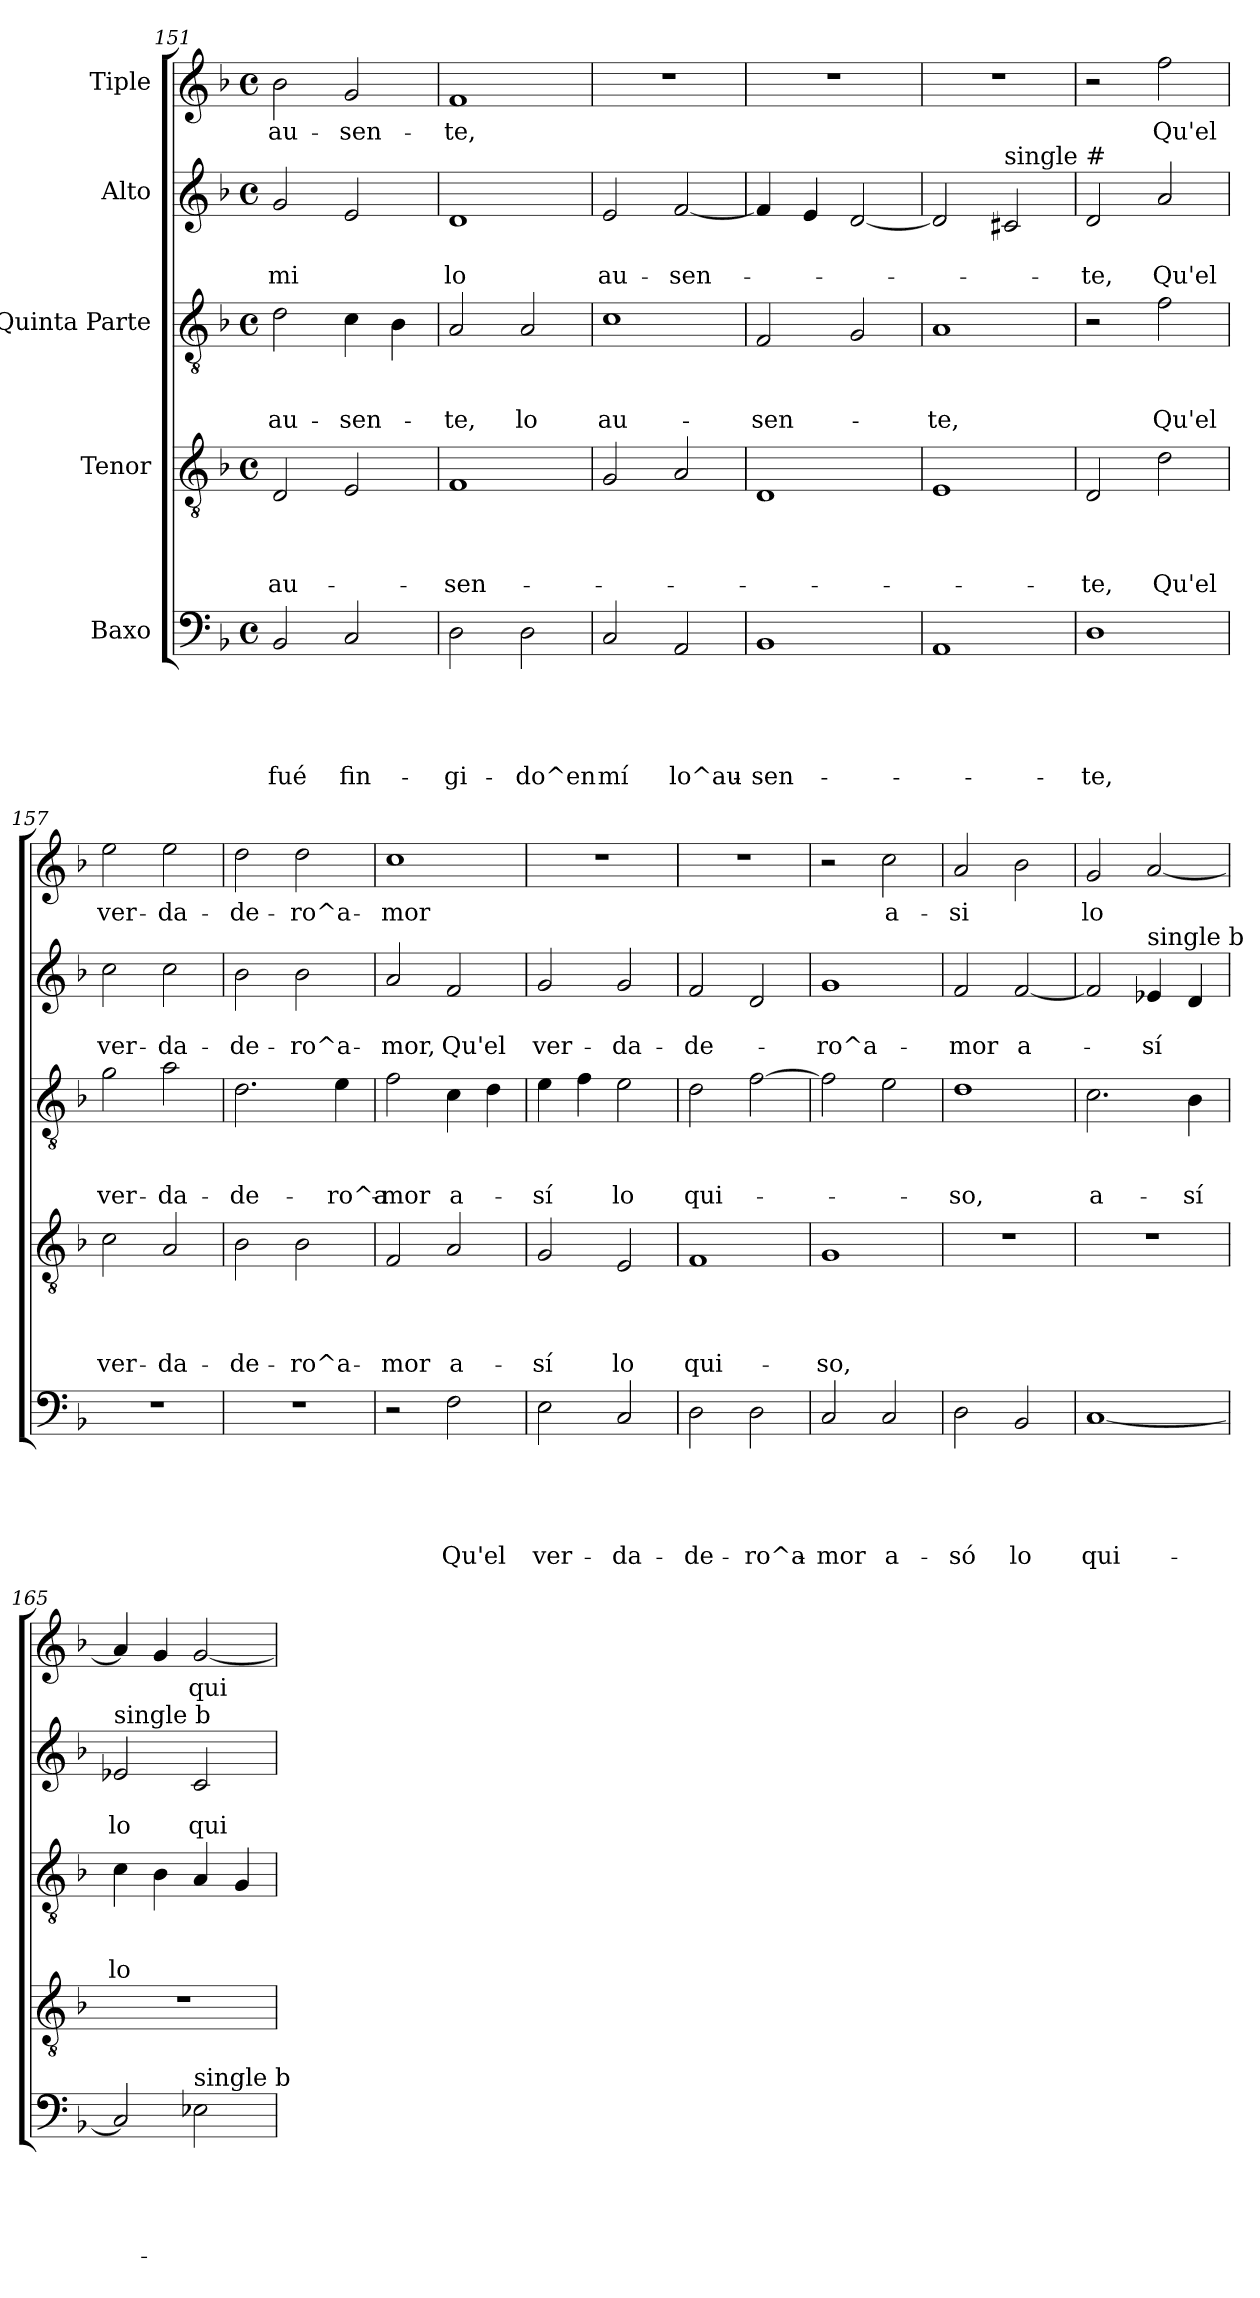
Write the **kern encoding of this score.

**kern	**text	**text	**text	**text	**text	**kern	**text	**text	**text	**text	**kern	**text	**text	**text	**kern	**text	**text	**kern	**text
*part5	*part5	*part5	*part5	*part5	*part5	*part4	*part4	*part4	*part4	*part4	*part3	*part3	*part3	*part3	*part2	*part2	*part2	*part1	*part1
*staff5	*staff5	*staff5	*staff5	*staff5	*staff5	*staff4	*staff4	*staff4	*staff4	*staff4	*staff3	*staff3	*staff3	*staff3	*staff2	*staff2	*staff2	*staff1	*staff1
*I"Baxo	*	*	*	*	*	*I"Tenor	*	*	*	*	*I"Quinta Parte	*	*	*	*I"Alto	*	*	*I"Tiple	*
*clefF4	*	*	*	*	*	*clefGv2	*	*	*	*	*clefGv2	*	*	*	*clefG2	*	*	*clefG2	*
*k[b-]	*	*	*	*	*	*k[b-]	*	*	*	*	*k[b-]	*	*	*	*k[b-]	*	*	*k[b-]	*
*F:	*	*	*	*	*	*F:	*	*	*	*	*F:	*	*	*	*F:	*	*	*F:	*
*M4/4	*	*	*	*	*	*M4/4	*	*	*	*	*M4/4	*	*	*	*M4/4	*	*	*M4/4	*
*met(c)	*	*	*	*	*	*met(c)	*	*	*	*	*met(c)	*	*	*	*met(c)	*	*	*met(c)	*
=151	=151	=151	=151	=151	=151	=151	=151	=151	=151	=151	=151	=151	=151	=151	=151	=151	=151	=151	=151
!	!	!	!	!	!LO:LY:b	!	!	!	!	!LO:LY:b	!	!	!	!LO:LY:b	!	!	!LO:LY:b	!	!LO:LY:b
2BB-/	.	.	.	.	fué	2D/	.	.	.	au-	2d\	.	.	au-	2g/	.	mi	2b-\	au-
!	!	!	!	!	!LO:LY:b	!	!	!	!	!	!	!	!	!LO:LY:b	!	!	!	!	!LO:LY:b
2C/	.	.	.	.	fin-	2E/	.	.	.	.	4c\	.	.	-sen-	2e/	.	.	2g/	-sen-
.	.	.	.	.	.	.	.	.	.	.	4B-\	.	.	.	.	.	.	.	.
=152	=152	=152	=152	=152	=152	=152	=152	=152	=152	=152	=152	=152	=152	=152	=152	=152	=152	=152	=152
!	!	!	!	!	!LO:LY:b	!	!	!	!	!LO:LY:b	!	!	!	!LO:LY:b	!	!	!LO:LY:b	!	!LO:LY:b
2D\	.	.	.	.	-gi-	1F	.	.	.	-sen-	2A/	.	.	-te,	1d	.	lo	1f	-te,
!	!	!	!	!	!LO:LY:b	!	!	!	!	!	!	!	!	!LO:LY:b	!	!	!	!	!
2D\	.	.	.	.	-do^en	.	.	.	.	.	2A/	.	.	lo	.	.	.	.	.
=153	=153	=153	=153	=153	=153	=153	=153	=153	=153	=153	=153	=153	=153	=153	=153	=153	=153	=153	=153
!	!	!	!	!	!LO:LY:b	!	!	!	!	!	!	!	!	!LO:LY:b	!	!	!LO:LY:b	!	!
2C/	.	.	.	.	mí	2G/	.	.	.	.	1c	.	.	au-	2e/	.	au-	1r	.
!	!	!	!	!	!LO:LY:b	!	!	!	!	!	!	!	!	!	!	!	!LO:LY:b	!	!
2AA/	.	.	.	.	lo^au-	2A/	.	.	.	.	.	.	.	.	[<2f/	.	-sen-	.	.
=154	=154	=154	=154	=154	=154	=154	=154	=154	=154	=154	=154	=154	=154	=154	=154	=154	=154	=154	=154
!	!	!	!	!	!LO:LY:b	!	!	!	!	!	!	!	!	!LO:LY:b	!	!	!	!	!
1BB-	.	.	.	.	-sen-	1D	.	.	.	.	2F/	.	.	-sen-	4f/]	.	.	1r	.
.	.	.	.	.	.	.	.	.	.	.	.	.	.	.	4e/	.	.	.	.
.	.	.	.	.	.	.	.	.	.	.	2G/	.	.	.	[<2d/	.	.	.	.
!!LO:LB:g=z
=155	=155	=155	=155	=155	=155	=155	=155	=155	=155	=155	=155	=155	=155	=155	=155	=155	=155	=155	=155
!	!	!	!	!	!	!	!	!	!	!	!	!	!	!LO:LY:b	!	!	!	!	!
1AA	.	.	.	.	.	1E	.	.	.	.	1A	.	.	-te,	2d/]	.	.	1r	.
!	!	!	!	!	!	!	!	!	!	!	!	!	!	!	!LO:TX:a:t=single #	!	!	!	!
.	.	.	.	.	.	.	.	.	.	.	.	.	.	.	2c#/	.	.	.	.
=156	=156	=156	=156	=156	=156	=156	=156	=156	=156	=156	=156	=156	=156	=156	=156	=156	=156	=156	=156
!	!	!	!	!	!LO:LY:b	!	!	!	!	!LO:LY:b	!	!	!	!	!	!	!LO:LY:b	!	!
1D	.	.	.	.	-te,	2D/	.	.	.	-te,	2r	.	.	.	2d/	.	-te,	2r	.
!	!	!	!	!	!	!	!	!	!	!LO:LY:b	!	!	!	!LO:LY:b	!	!	!LO:LY:b	!	!LO:LY:b
.	.	.	.	.	.	2d\	.	.	.	Qu'el	2f\	.	.	Qu'el	2a/	.	Qu'el	2ff\	Qu'el
=157	=157	=157	=157	=157	=157	=157	=157	=157	=157	=157	=157	=157	=157	=157	=157	=157	=157	=157	=157
!	!	!	!	!	!	!	!	!	!	!LO:LY:b	!	!	!	!LO:LY:b	!	!	!LO:LY:b	!	!LO:LY:b
1r	.	.	.	.	.	2c\	.	.	.	ver-	2g\	.	.	ver-	2cc\	.	ver-	2ee\	ver-
!	!	!	!	!	!	!	!	!	!	!LO:LY:b	!	!	!	!LO:LY:b	!	!	!LO:LY:b	!	!LO:LY:b
.	.	.	.	.	.	2A/	.	.	.	-da-	2a\	.	.	-da-	2cc\	.	-da-	2ee\	-da-
=158	=158	=158	=158	=158	=158	=158	=158	=158	=158	=158	=158	=158	=158	=158	=158	=158	=158	=158	=158
!	!	!	!	!	!	!	!	!	!	!LO:LY:b	!	!	!	!LO:LY:b	!	!	!LO:LY:b	!	!LO:LY:b
1r	.	.	.	.	.	2B-\	.	.	.	-de-	2.d\	.	.	-de-	2b-\	.	-de-	2dd\	-de-
!	!	!	!	!	!	!	!	!	!	!LO:LY:b	!	!	!	!	!	!	!LO:LY:b	!	!LO:LY:b
.	.	.	.	.	.	2B-\	.	.	.	-ro^a-	.	.	.	.	2b-\	.	-ro^a-	2dd\	-ro^a-
!	!	!	!	!	!	!	!	!	!	!	!	!	!	!LO:LY:b	!	!	!	!	!
.	.	.	.	.	.	.	.	.	.	.	4e\	.	.	-ro^a-	.	.	.	.	.
=159	=159	=159	=159	=159	=159	=159	=159	=159	=159	=159	=159	=159	=159	=159	=159	=159	=159	=159	=159
!	!	!	!	!	!	!	!	!	!	!LO:LY:b	!	!	!	!LO:LY:b	!	!	!LO:LY:b	!	!LO:LY:b
2r	.	.	.	.	.	2F/	.	.	.	-mor	2f\	.	.	-mor	2a/	.	-mor,	1cc	-mor
!	!	!	!	!	!LO:LY:b	!	!	!	!	!LO:LY:b	!	!	!	!LO:LY:b	!	!	!LO:LY:b	!	!
2F\	.	.	.	.	Qu'el	2A/	.	.	.	a-	4c\	.	.	a-	2f/	.	Qu'el	.	.
.	.	.	.	.	.	.	.	.	.	.	4d\	.	.	.	.	.	.	.	.
=160	=160	=160	=160	=160	=160	=160	=160	=160	=160	=160	=160	=160	=160	=160	=160	=160	=160	=160	=160
!	!	!	!	!	!LO:LY:b	!	!	!	!	!LO:LY:b	!	!	!	!LO:LY:b	!	!	!LO:LY:b	!	!
2E\	.	.	.	.	ver-	2G/	.	.	.	-sí	4e\	.	.	-sí	2g/	.	ver-	1r	.
.	.	.	.	.	.	.	.	.	.	.	4f\	.	.	.	.	.	.	.	.
!	!	!	!	!	!LO:LY:b	!	!	!	!	!LO:LY:b	!	!	!	!LO:LY:b	!	!	!LO:LY:b	!	!
2C/	.	.	.	.	-da-	2E/	.	.	.	lo	2e\	.	.	lo	2g/	.	-da-	.	.
=161	=161	=161	=161	=161	=161	=161	=161	=161	=161	=161	=161	=161	=161	=161	=161	=161	=161	=161	=161
!	!	!	!	!	!LO:LY:b	!	!	!	!	!LO:LY:b	!	!	!	!LO:LY:b	!	!	!LO:LY:b	!	!
2D\	.	.	.	.	-de-	1F	.	.	.	qui-	2d\	.	.	qui-	2f/	.	-de-	1r	.
!	!	!	!	!	!LO:LY:b	!	!	!	!	!	!	!	!	!	!	!	!	!	!
2D\	.	.	.	.	-ro^a-	.	.	.	.	.	[>2f\	.	.	.	2d/	.	.	.	.
=162	=162	=162	=162	=162	=162	=162	=162	=162	=162	=162	=162	=162	=162	=162	=162	=162	=162	=162	=162
!	!	!	!	!	!LO:LY:b	!	!	!	!	!LO:LY:b	!	!	!	!	!	!	!LO:LY:b	!	!
2C/	.	.	.	.	-mor	1G	.	.	.	-so,	2f\]	.	.	.	1g	.	-ro^a-	2r	.
!	!	!	!	!	!LO:LY:b	!	!	!	!	!	!	!	!	!	!	!	!	!	!LO:LY:b
2C/	.	.	.	.	a-	.	.	.	.	.	2e\	.	.	.	.	.	.	2cc\	a-
=163	=163	=163	=163	=163	=163	=163	=163	=163	=163	=163	=163	=163	=163	=163	=163	=163	=163	=163	=163
!	!	!	!	!	!LO:LY:b	!	!	!	!	!	!	!	!	!LO:LY:b	!	!	!LO:LY:b	!	!LO:LY:b
2D\	.	.	.	.	-só	1r	.	.	.	.	1d	.	.	-so,	2f/	.	-mor	2a/	-si
!	!	!	!	!	!LO:LY:b	!	!	!	!	!	!	!	!	!	!	!	!LO:LY:b	!	!
2BB-/	.	.	.	.	lo	.	.	.	.	.	.	.	.	.	[<2f/	.	a-	2b-\	.
!!LO:PB:g=z
=164	=164	=164	=164	=164	=164	=164	=164	=164	=164	=164	=164	=164	=164	=164	=164	=164	=164	=164	=164
!	!	!	!	!	!LO:LY:b	!	!	!	!	!	!	!	!	!LO:LY:b	!	!	!	!	!LO:LY:b
[<1C	.	.	.	.	qui-	1r	.	.	.	.	2.c\	.	.	a-	2f/]	.	.	2g/	lo
!	!	!	!	!	!	!	!	!	!	!	!	!	!	!	!LO:TX:a:t=single b	!	!	!	!
!	!	!	!	!	!	!	!	!	!	!	!	!	!	!	!	!	!LO:LY:b	!	!
.	.	.	.	.	.	.	.	.	.	.	.	.	.	.	4e-/	.	-sí	[<2a/	.
!	!	!	!	!	!	!	!	!	!	!	!	!	!	!LO:LY:b	!	!	!	!	!
.	.	.	.	.	.	.	.	.	.	.	4B-\	.	.	-sí	4d/	.	.	.	.
=165	=165	=165	=165	=165	=165	=165	=165	=165	=165	=165	=165	=165	=165	=165	=165	=165	=165	=165	=165
!	!	!	!	!	!	!	!	!	!	!	!	!	!	!	!LO:TX:a:t=single b	!	!	!	!
!	!	!	!	!	!	!	!	!	!	!	!	!	!	!LO:LY:b	!	!	!LO:LY:b	!	!
2C/]	.	.	.	.	.	1r	.	.	.	.	4c\	.	.	lo	2e-/	.	lo	4a/]	.
.	.	.	.	.	.	.	.	.	.	.	4B-\	.	.	.	.	.	.	4g/	.
!LO:TX:a:t=single b	!	!	!	!	!	!	!	!	!	!	!	!	!	!	!	!	!	!	!
!	!	!	!	!	!	!	!	!	!	!	!	!	!	!	!	!	!LO:LY:b	!	!LO:LY:b
2E-\	.	.	.	.	.	.	.	.	.	.	4A/	.	.	.	2c/	.	qui-	[<2g/	qui-
.	.	.	.	.	.	.	.	.	.	.	4G/	.	.	.	.	.	.	.	.
=	=	=	=	=	=	=	=	=	=	=	=	=	=	=	=	=	=	=	=
*-	*-	*-	*-	*-	*-	*-	*-	*-	*-	*-	*-	*-	*-	*-	*-	*-	*-	*-	*-
